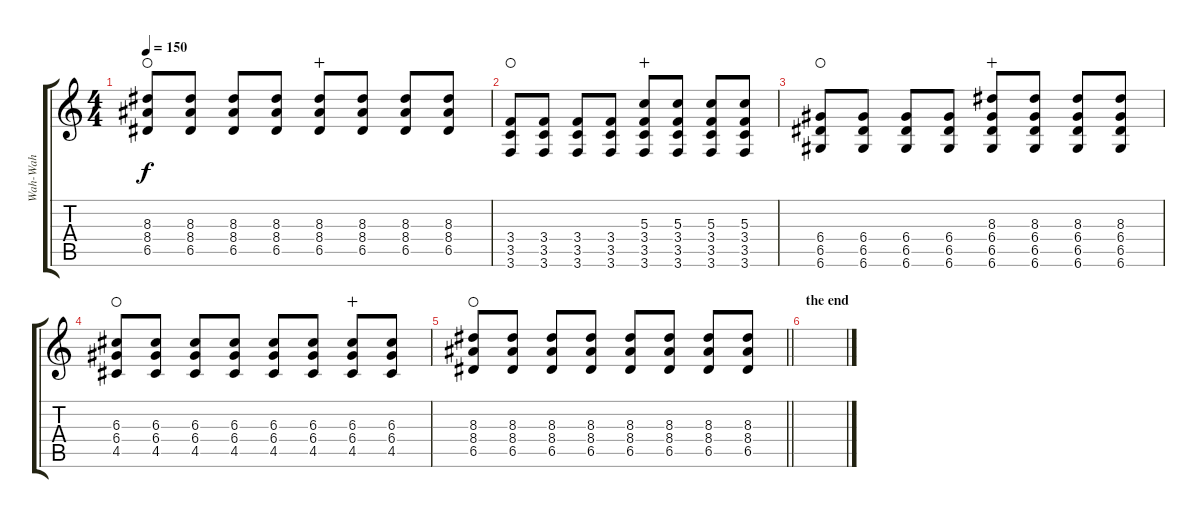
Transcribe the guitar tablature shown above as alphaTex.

\track ("Wah-Wah" "Wah-Wah") {instrument distortionguitar}
\staff {score tabs}
\tuning (E4 B3 G3 D3 A2 D2) {hide}
\ts (4 4)
\tempo 150
\clef g2
\ks c
(8.3 8.4 6.5).8{dy f waho} (8.3 8.4 6.5).8 (8.3 8.4 6.5).8 (8.3 8.4 6.5).8 (8.3 8.4 6.5).8{wahc} (8.3 8.4 6.5).8 (8.3 8.4 6.5).8 (8.3 8.4 6.5).8 |
(3.4 3.5 3.6).8{waho} (3.4 3.5 3.6).8 (3.4 3.5 3.6).8 (3.4 3.5 3.6).8 (5.3 3.4 3.5 3.6).8{wahc} (5.3 3.4 3.5 3.6).8 (5.3 3.4 3.5 3.6).8 (5.3 3.4 3.5 3.6).8 |
(6.4 6.5 6.6).8{waho} (6.4 6.5 6.6).8 (6.4 6.5 6.6).8 (6.4 6.5 6.6).8 (8.3 6.4 6.5 6.6).8{wahc} (8.3 6.4 6.5 6.6).8 (8.3 6.4 6.5 6.6).8 (8.3 6.4 6.5 6.6).8 |
(6.3 6.4 4.5).8{waho} (6.3 6.4 4.5).8 (6.3 6.4 4.5).8 (6.3 6.4 4.5).8 (6.3 6.4 4.5).8 (6.3 6.4 4.5).8 (6.3 6.4 4.5).8{wahc} (6.3 6.4 4.5).8 |
\barLineRight lightlight
(8.3 8.4 6.5).8{waho} (8.3 8.4 6.5).8 (8.3 8.4 6.5).8 (8.3 8.4 6.5).8 (8.3 8.4 6.5).8 (8.3 8.4 6.5).8 (8.3 8.4 6.5).8 (8.3 8.4 6.5).8 |
\section ("" "the end")
